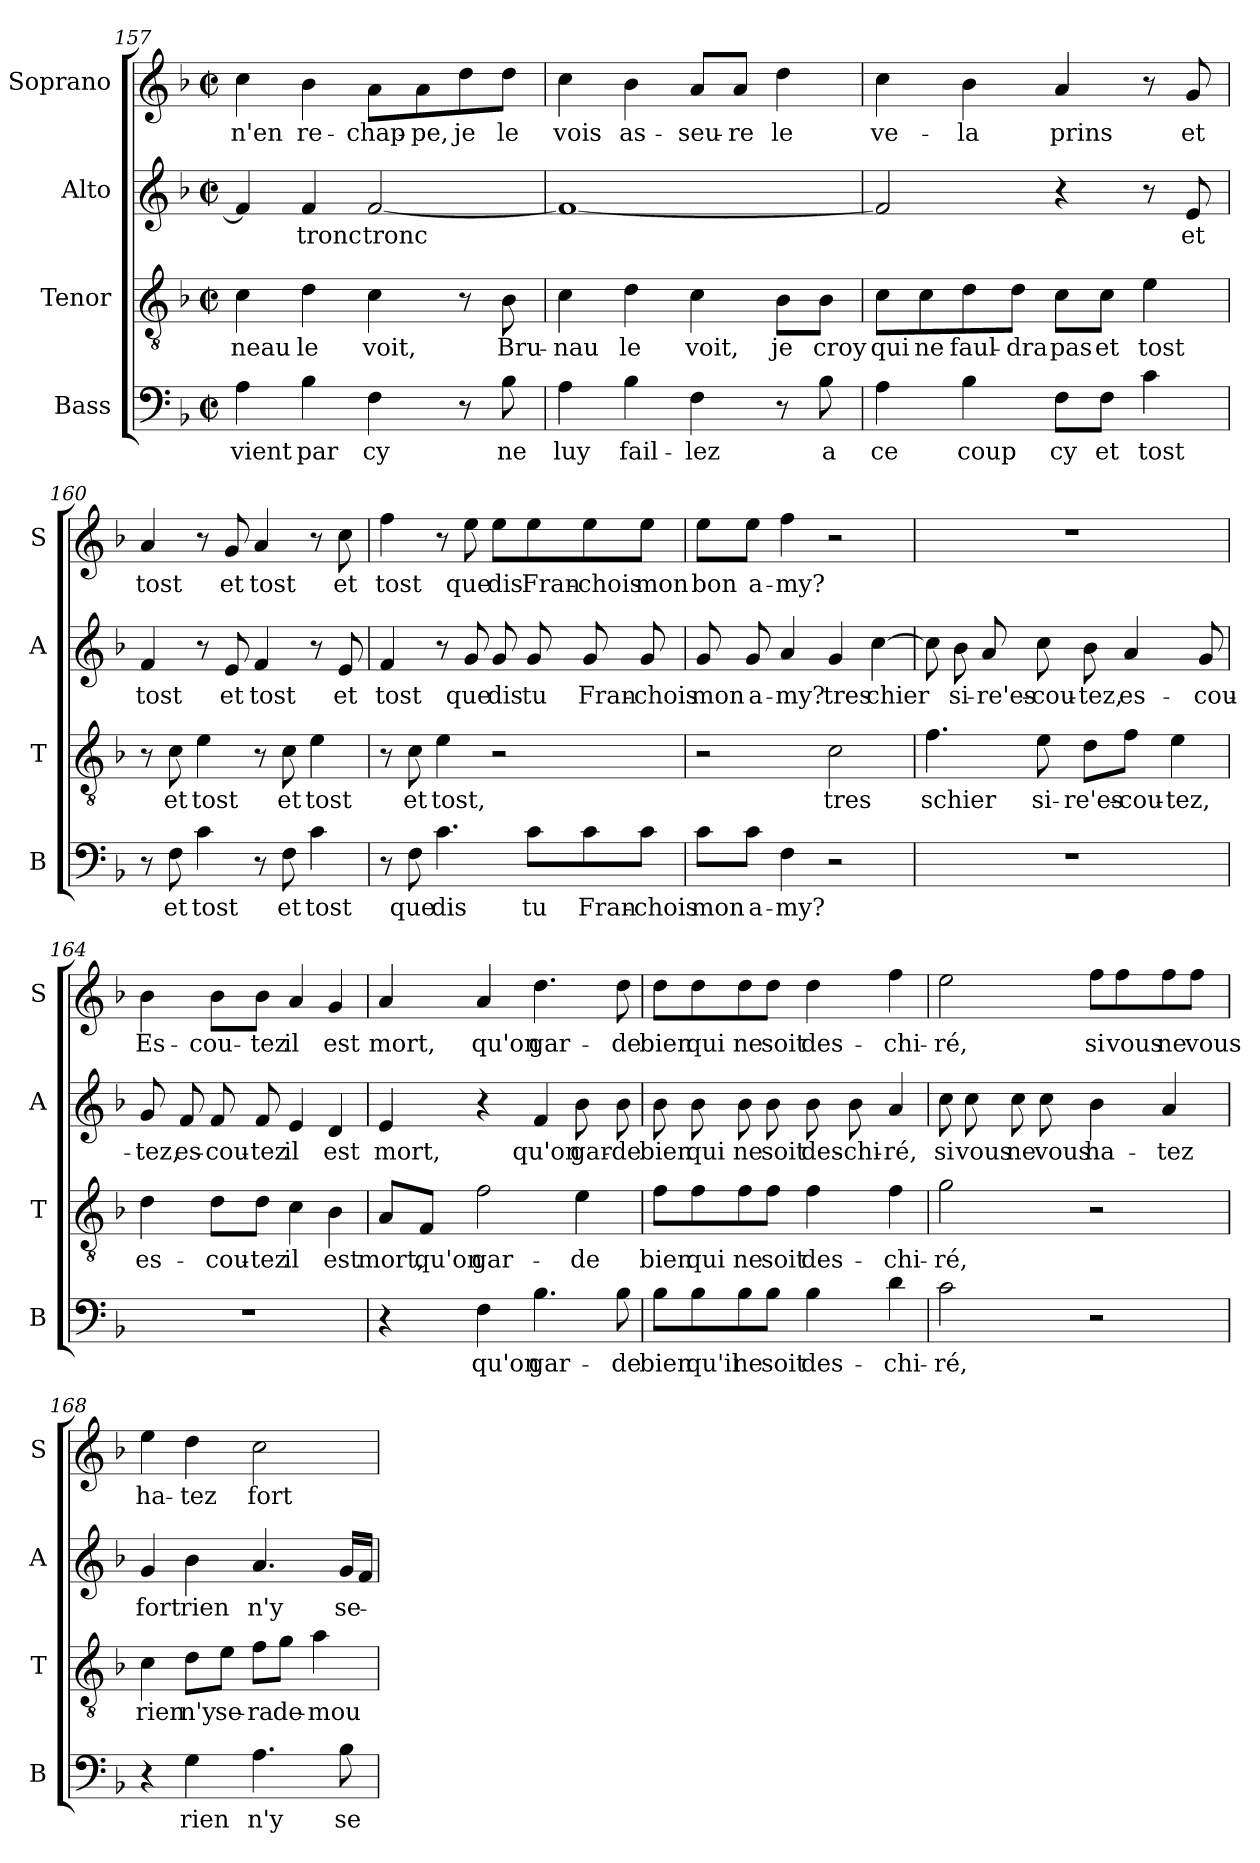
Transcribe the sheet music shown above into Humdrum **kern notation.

**kern	**text	**kern	**text	**kern	**text	**kern	**text
*part4	*part4	*part3	*part3	*part2	*part2	*part1	*part1
*staff4	*staff4	*staff3	*staff3	*staff2	*staff2	*staff1	*staff1
*I"Bass	*	*I"Tenor	*	*I"Alto	*	*I"Soprano	*
*I'B	*	*I'T	*	*I'A	*	*I'S	*
!!LO:LB:g=z
*clefF4	*	*clefGv2	*	*clefG2	*	*clefG2	*
*k[b-]	*	*k[b-]	*	*k[b-]	*	*k[b-]	*
*F:	*	*F:	*	*F:	*	*F:	*
*M2/2	*	*M2/2	*	*M2/2	*	*M2/2	*
*met(c|)	*	*met(c|)	*	*met(c|)	*	*met(c|)	*
=157	=157	=157	=157	=157	=157	=157	=157
4A\	vient	4c\	-neau	4f/]	.	4cc\	n'en
4B-\	par	4d\	le	4f/	tronc	4b-\	re-
4F\	cy	4c\	voit,	[2f/	tronc	8a\L	-chap-
.	.	.	.	.	.	8a\	-pe,
8r	.	8r	.	.	.	8dd\	je
8B-\	ne	8B-\	Bru-	.	.	8dd\J	le
=158	=158	=158	=158	=158	=158	=158	=158
4A\	luy	4c\	-nau	1f_	.	4cc\	vois
4B-\	fail-	4d\	le	.	.	4b-\	as-
4F\	-lez	4c\	voit,	.	.	8a/L	-seu-
.	.	.	.	.	.	8a/J	-re
8r	.	8B-\L	je	.	.	4dd\	le
8B-\	a	8B-\J	croy	.	.	.	.
=159	=159	=159	=159	=159	=159	=159	=159
4A\	ce	8c\L	qui	2f/]	.	4cc\	ve-
.	.	8c\	ne	.	.	.	.
4B-\	coup	8d\	faul-	.	.	4b-\	-la
.	.	8d\J	-dra	.	.	.	.
8F\L	cy	8c\L	pas	4r	.	4a/	prins
8F\J	et	8c\J	et	.	.	.	.
4c\	tost	4e\	tost	8r	.	8r	.
.	.	.	.	8e/	et	8g/	et
!!LO:LB:g=z
=160	=160	=160	=160	=160	=160	=160	=160
8r	.	8r	.	4f/	tost	4a/	tost
8F\	et	8c\	et	.	.	.	.
4c\	tost	4e\	tost	8r	.	8r	.
.	.	.	.	8e/	et	8g/	et
8r	.	8r	.	4f/	tost	4a/	tost
8F\	et	8c\	et	.	.	.	.
4c\	tost	4e\	tost	8r	.	8r	.
.	.	.	.	8e/	et	8cc\	et
=161	=161	=161	=161	=161	=161	=161	=161
8r	.	8r	.	4f/	tost	4ff\	tost
8F\	que	8c\	et	.	.	.	.
4.c\	dis	4e\	tost,	8r	.	8r	.
.	.	.	.	8g/	que	8ee\	que
.	.	2r	.	8g/	dis	8ee\L	dis
8c\L	tu	.	.	8g/	tu	8ee\	Fran-
8c\	Fran-	.	.	8g/	Fran-	8ee\	-chois
8c\J	-chois	.	.	8g/	-chois	8ee\J	mon
=162	=162	=162	=162	=162	=162	=162	=162
8c\L	mon	2r	.	8g/	mon	8ee\L	bon
8c\J	a-	.	.	8g/	a-	8ee\J	a-
4F\	-my?	.	.	4a/	-my?	4ff\	-my?
2r	.	2c\	tres	4g/	tres	2r	.
.	.	.	.	[4cc\	chier	.	.
!!LO:LB:g=z
=163	=163	=163	=163	=163	=163	=163	=163
1r	.	4.f\	schier	8cc\]	.	1r	.
.	.	.	.	8b-\	si-	.	.
.	.	.	.	8a/	-re'es-	.	.
.	.	8e\	si-	8cc\	-cou-	.	.
.	.	8d\L	-re'es-	8b-\	-tez,	.	.
.	.	8f\J	-cou-	4a/	es-	.	.
.	.	4e\	-tez,	.	.	.	.
.	.	.	.	8g/	-cou-	.	.
=164	=164	=164	=164	=164	=164	=164	=164
1r	.	4d\	es-	8g/	-tez,	4b-\	Es-
.	.	.	.	8f/	es-	.	.
.	.	8d\L	-cou-	8f/	-cou-	8b-\L	-cou-
.	.	8d\J	-tez	8f/	-tez	8b-\J	-tez
.	.	4c\	il	4e/	il	4a/	il
.	.	4B-\	est	4d/	est	4g/	est
=165	=165	=165	=165	=165	=165	=165	=165
4r	.	8A/L	mort,	4e/	mort,	4a/	mort,
.	.	8F/J	qu'on	.	.	.	.
4F\	qu'on	2f\	gar-	4r	.	4a/	qu'on
4.B-\	gar-	.	.	4f/	qu'on	4.dd\	gar-
.	.	4e\	-de	8b-\	gar-	.	.
8B-\	-de	.	.	8b-\	-de	8dd\	-de
!!LO:PB:g=z
=166	=166	=166	=166	=166	=166	=166	=166
8B-\L	bien	8f\L	bien	8b-\	bien	8dd\L	bien
8B-\	qu'il	8f\	qui	8b-\	qui	8dd\	qui
8B-\	ne	8f\	ne	8b-\	ne	8dd\	ne
8B-\J	soit	8f\J	soit	8b-\	soit	8dd\J	soit
4B-\	des-	4f\	des-	8b-\	des-	4dd\	des-
.	.	.	.	8b-\	-chi-	.	.
4d\	-chi-	4f\	-chi-	4a/	-ré,	4ff\	-chi-
=167	=167	=167	=167	=167	=167	=167	=167
2c\	-ré,	2g\	-ré,	8cc\	si	2ee\	-ré,
.	.	.	.	8cc\	vous	.	.
.	.	.	.	8cc\	ne	.	.
.	.	.	.	8cc\	vous	.	.
2r	.	2r	.	4b-\	ha-	8ff\L	si
.	.	.	.	.	.	8ff\	vous
.	.	.	.	4a/	-tez	8ff\	ne
.	.	.	.	.	.	8ff\J	vous
=168	=168	=168	=168	=168	=168	=168	=168
4r	.	4c\	rien	4g/	fort	4ee\	ha-
4G\	rien	8d\L	n'y	4b-\	rien	4dd\	-tez
.	.	8e\J	se-	.	.	.	.
4.A\	n'y	8f\L	-ra	4.a/	n'y	2cc\	fort
.	.	8g\J	de-	.	.	.	.
.	.	4a\	-mou-	.	.	.	.
8B-\	se-	.	.	16g/LL	se-	.	.
.	.	.	.	16f/JJ	.	.	.
=	=	=	=	=	=	=	=
*-	*-	*-	*-	*-	*-	*-	*-
